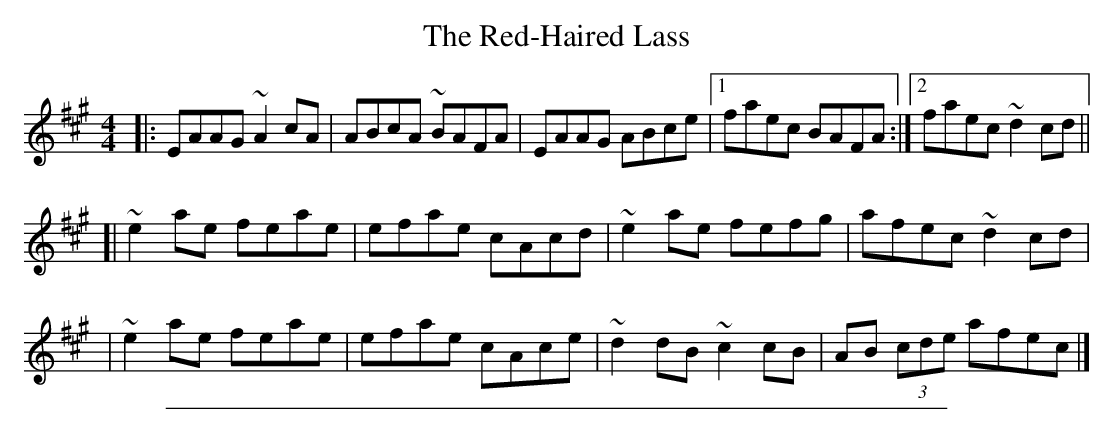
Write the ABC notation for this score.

X:1
T: Red-Haired Lass, The
M:4/4
K:A
|:EAAG ~A2 cA | ABcA ~BAFA | EAAG ABce |1 faec BAFA \
                                      :|2 faec ~d2cd ||
[|~e2 ae feae | efae cAcd | ~e2 ae fefg | afec ~d2 cd |
| ~e2 ae feae | efae cAce | ~d2 dB ~c2 cB | AB (3cde afec |]
